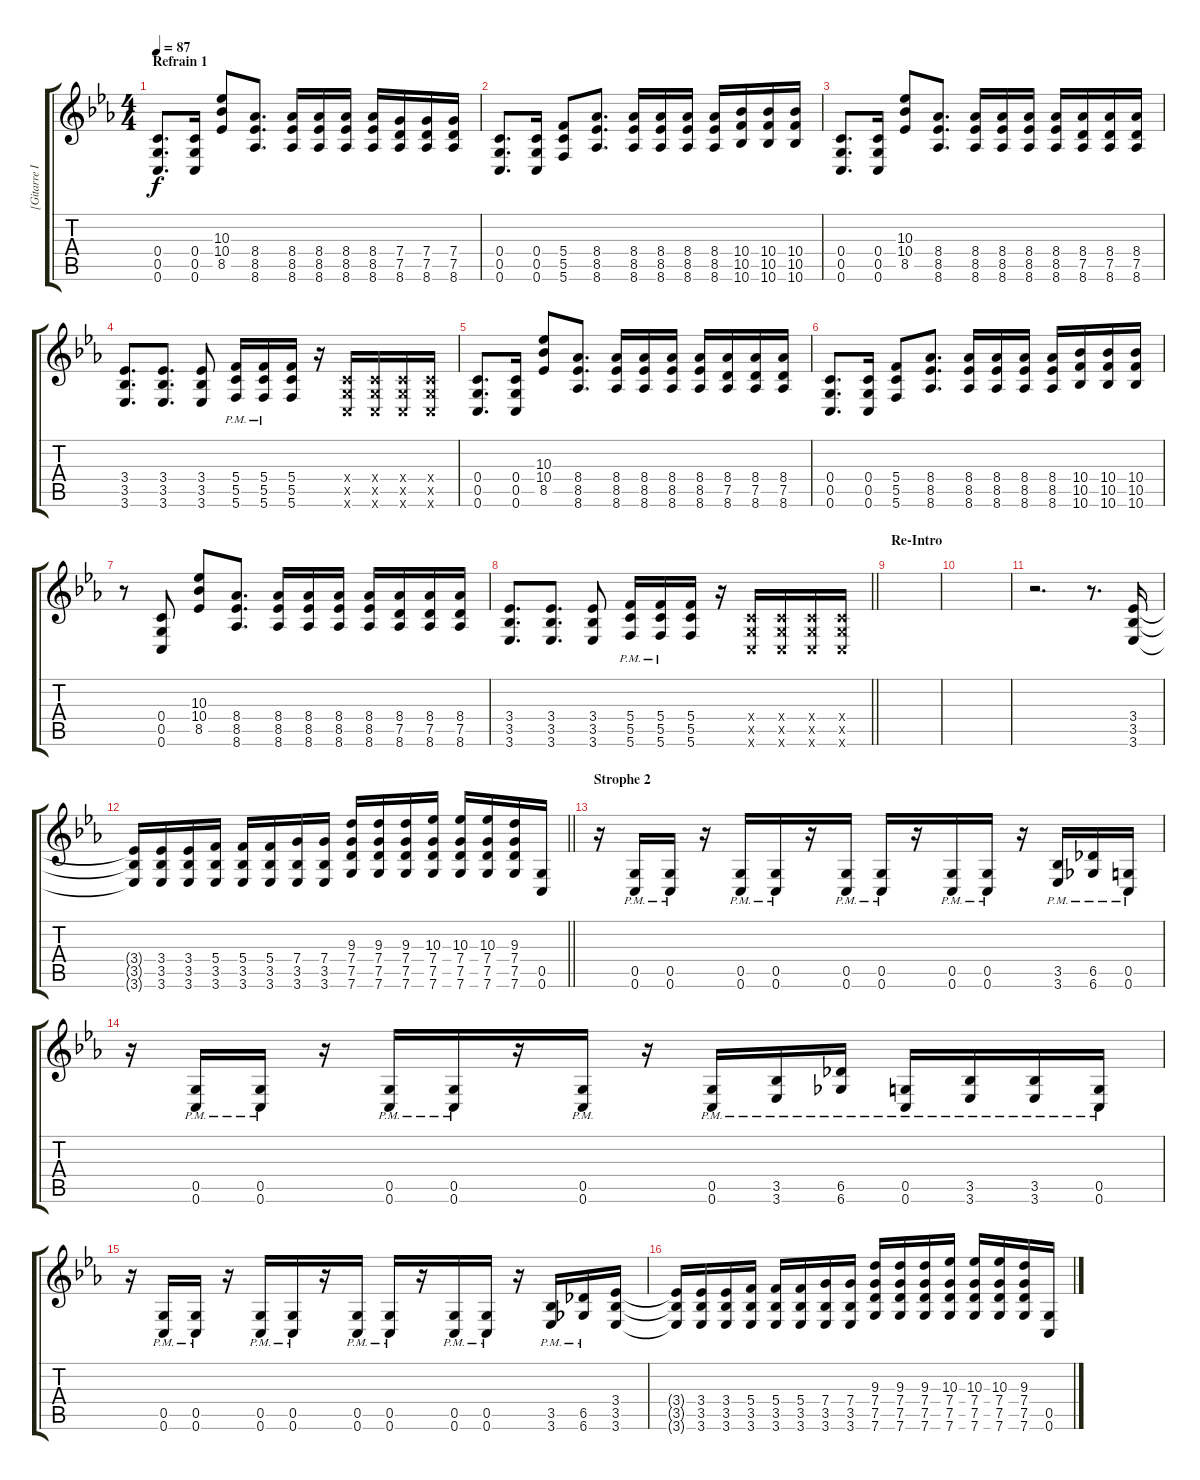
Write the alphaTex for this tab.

\track ("[Gitarre I]" "[Gitarre I") {instrument distortionguitar}
\staff {score tabs}
\tuning (D4 A3 F3 C3 G2 C2) {hide}
\ts (4 4)
\section ("" "Refrain 1")
\tempo 87
\clef g2
\ks cminor
(0.4 0.5 0.6).8{d dy f} (0.4 0.5 0.6).16 (10.3 10.4 8.5).8 (8.4 8.5 8.6).8{d} (8.4 8.5 8.6).16 (8.4 8.5 8.6).16 (8.4 8.5 8.6).16 (8.4 8.5 8.6).16 (7.4 7.5 8.6).16 (7.4 7.5 8.6).16 (7.4 7.5 8.6).16 |
(0.4 0.5 0.6).8{d} (0.4 0.5 0.6).16 (5.4 5.5 5.6).8 (8.4 8.5 8.6).8{d} (8.4 8.5 8.6).16 (8.4 8.5 8.6).16 (8.4 8.5 8.6).16 (8.4 8.5 8.6).16 (10.4 10.5 10.6).16 (10.4 10.5 10.6).16 (10.4 10.5 10.6).16 |
(0.4 0.5 0.6).8{d} (0.4 0.5 0.6).16 (10.3 10.4 8.5).8 (8.4 8.5 8.6).8{d} (8.4 8.5 8.6).16 (8.4 8.5 8.6).16 (8.4 8.5 8.6).16 (8.4 8.5 8.6).16 (8.4 7.5 8.6).16 (8.4 7.5 8.6).16 (8.4 7.5 8.6).16 |
(3.4 3.5 3.6).8{d} (3.4 3.5 3.6).8{d} (3.4 3.5 3.6).8 (5.4{pm} 5.5{pm} 5.6{pm}).16 (5.4{pm} 5.5{pm} 5.6{pm}).16 (5.4 5.5 5.6).16 r.16 (0.4{x} 0.5{x} 0.6{x}).16 (0.4{x} 0.5{x} 0.6{x}).16 (0.4{x} 0.5{x} 0.6{x}).16 (0.4{x} 0.5{x} 0.6{x}).16 |
(0.4 0.5 0.6).8{d} (0.4 0.5 0.6).16 (10.3 10.4 8.5).8 (8.4 8.5 8.6).8{d} (8.4 8.5 8.6).16 (8.4 8.5 8.6).16 (8.4 8.5 8.6).16 (8.4 8.5 8.6).16 (8.4 7.5 8.6).16 (8.4 7.5 8.6).16 (8.4 7.5 8.6).16 |
(0.4 0.5 0.6).8{d} (0.4 0.5 0.6).16 (5.4 5.5 5.6).8 (8.4 8.5 8.6).8{d} (8.4 8.5 8.6).16 (8.4 8.5 8.6).16 (8.4 8.5 8.6).16 (8.4 8.5 8.6).16 (10.4 10.5 10.6).16 (10.4 10.5 10.6).16 (10.4 10.5 10.6).16 |
r.8 (0.4 0.5 0.6).8 (10.3 10.4 8.5).8 (8.4 8.5 8.6).8{d} (8.4 8.5 8.6).16 (8.4 8.5 8.6).16 (8.4 8.5 8.6).16 (8.4 8.5 8.6).16 (8.4 7.5 8.6).16 (8.4 7.5 8.6).16 (8.4 7.5 8.6).16 |
\barLineRight lightlight
(3.4 3.5 3.6).8{d} (3.4 3.5 3.6).8{d} (3.4 3.5 3.6).8 (5.4{pm} 5.5{pm} 5.6{pm}).16 (5.4{pm} 5.5{pm} 5.6{pm}).16 (5.4 5.5 5.6).16 r.16 (0.4{x} 0.5{x} 0.6{x}).16 (0.4{x} 0.5{x} 0.6{x}).16 (0.4{x} 0.5{x} 0.6{x}).16 (0.4{x} 0.5{x} 0.6{x}).16 |
\section ("" "Re-Intro")
|
|
r.2{d} r.8{d} (3.4 3.5 3.6).16{instrument distortionguitar} |
\barLineRight lightlight
(3.4{t} 3.5{t} 3.6{t}).16 (3.4 3.5 3.6).16 (3.4 3.5 3.6).16 (5.4 3.5 3.6).16 (5.4 3.5 3.6).16 (5.4 3.5 3.6).16 (7.4 3.5 3.6).16 (7.4 3.5 3.6).16 (9.3 7.4 7.5 7.6).16 (9.3 7.4 7.5 7.6).16 (9.3 7.4 7.5 7.6).16 (10.3 7.4 7.5 7.6).16 (10.3 7.4 7.5 7.6).16 (10.3 7.4 7.5 7.6).16 (9.3 7.4 7.5 7.6).16 (0.5 0.6).16 |
\section ("" "Strophe 2")
r.16 (0.5{pm} 0.6{pm}).16 (0.5{pm} 0.6{pm}).16 r.16 (0.5{pm} 0.6{pm}).16 (0.5{pm} 0.6{pm}).16 r.16 (0.5{pm} 0.6{pm}).16 (0.5{pm} 0.6{pm}).16 r.16 (0.5{pm} 0.6{pm}).16 (0.5{pm} 0.6{pm}).16 r.16 (3.5{pm} 3.6{pm}).16 (6.5 6.6{pm}).16 (0.5{pm} 0.6{pm}).16 |
r.16 (0.5{pm} 0.6{pm}).16 (0.5{pm} 0.6{pm}).16 r.16 (0.5{pm} 0.6{pm}).16 (0.5{pm} 0.6{pm}).16 r.16 (0.5{pm} 0.6{pm}).16 r.16 (0.5{pm} 0.6{pm}).16 (3.5{pm} 3.6{pm}).16 (6.5{pm} 6.6{pm}).16 (0.5{pm} 0.6{pm}).16 (3.5{pm} 3.6{pm}).16 (3.5{pm} 3.6{pm}).16 (0.5{pm} 0.6{pm}).16 |
r.16 (0.5{pm} 0.6{pm}).16 (0.5{pm} 0.6{pm}).16 r.16 (0.5{pm} 0.6{pm}).16 (0.5{pm} 0.6{pm}).16 r.16 (0.5{pm} 0.6{pm}).16 (0.5{pm} 0.6{pm}).16 r.16 (0.5{pm} 0.6{pm}).16 (0.5{pm} 0.6{pm}).16 r.16 (3.5{pm} 3.6{pm}).16 (6.5{pm} 6.6{pm}).16 (3.4 3.5 3.6).16 |
(3.4{t} 3.5{t} 3.6{t}).16 (3.4 3.5 3.6).16 (3.4 3.5 3.6).16 (5.4 3.5 3.6).16 (5.4 3.5 3.6).16 (5.4 3.5 3.6).16 (7.4 3.5 3.6).16 (7.4 3.5 3.6).16 (9.3 7.4 7.5 7.6).16 (9.3 7.4 7.5 7.6).16 (9.3 7.4 7.5 7.6).16 (10.3 7.4 7.5 7.6).16 (10.3 7.4 7.5 7.6).16 (10.3 7.4 7.5 7.6).16 (9.3 7.4 7.5 7.6).16 (0.5 0.6).16
